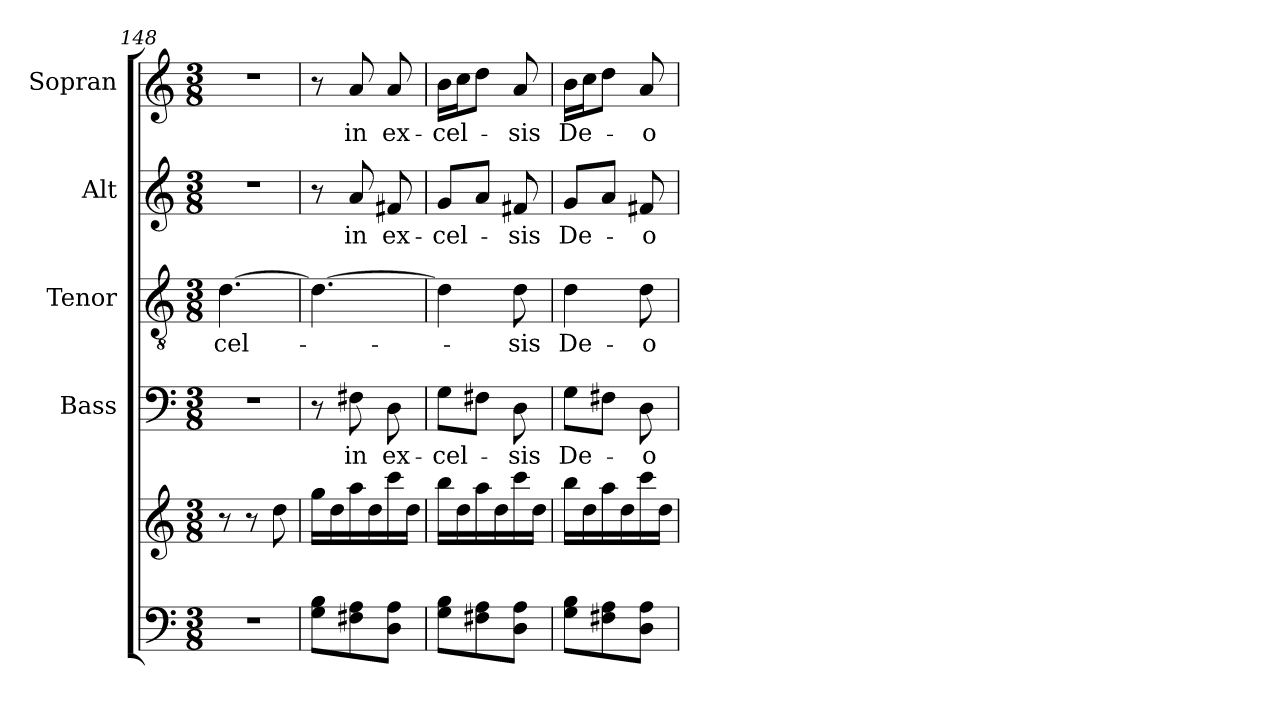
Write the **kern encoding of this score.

**kern	**kern	**kern	**text	**kern	**text	**kern	**text	**kern	**text
*part5	*part5	*part4	*part4	*part3	*part3	*part2	*part2	*part1	*part1
*staff6	*staff5	*staff4	*staff4	*staff3	*staff3	*staff2	*staff2	*staff1	*staff1
*	*	*I"Bass	*	*I"Tenor	*	*I"Alt	*	*I"Sopran	*
*	*	*I'B.	*	*I'T.	*	*I'A.	*	*I'S.	*
*clefF4	*clefG2	*clefF4	*	*clefGv2	*	*clefG2	*	*clefG2	*
*k[]	*k[]	*k[]	*	*k[]	*	*k[]	*	*k[]	*
*C:	*C:	*C:	*	*C:	*	*C:	*	*C:	*
*M3/8	*M3/8	*M3/8	*	*M3/8	*	*M3/8	*	*M3/8	*
=148	=148	=148	=148	=148	=148	=148	=148	=148	=148
!	!	!	!	!	!LO:LY:b	!	!	!	!
4.r	8r	4.r	.	[4.d\	-cel-	4.r	.	4.r	.
.	8r	.	.	.	.	.	.	.	.
.	8dd\	.	.	.	.	.	.	.	.
=149	=149	=149	=149	=149	=149	=149	=149	=149	=149
8G\ 8B\L	16gg\LL	8r	.	4.d\_	.	8r	.	8r	.
.	16dd\	.	.	.	.	.	.	.	.
!	!	!	!LO:LY:b	!	!	!	!LO:LY:b	!	!LO:LY:b
8F#X\ 8A\	16aa\	8F#X\	in	.	.	8a/	in	8a/	in
.	16dd\	.	.	.	.	.	.	.	.
!	!	!	!LO:LY:b	!	!	!	!LO:LY:b	!	!LO:LY:b
8D\ 8A\J	16ccc\	8D\	ex-	.	.	8f#X/	ex-	8a/	ex-
.	16dd\JJ	.	.	.	.	.	.	.	.
=150	=150	=150	=150	=150	=150	=150	=150	=150	=150
!	!	!	!LO:LY:b	!	!	!	!LO:LY:b	!	!LO:LY:b
8G\ 8B\L	16bb\LL	8G\L	-cel-	4d\]	.	8g/L	-cel-	16b\LL	-cel-
.	16dd\	.	.	.	.	.	.	16cc\J	.
8F#X\ 8A\	16aa\	8F#X\J	.	.	.	8a/J	.	8dd\J	.
.	16dd\	.	.	.	.	.	.	.	.
!	!	!	!LO:LY:b	!	!LO:LY:b	!	!LO:LY:b	!	!LO:LY:b
8D\ 8A\J	16ccc\	8D\	-sis	8d\	-sis	8f#X/	-sis	8a/	-sis
.	16dd\JJ	.	.	.	.	.	.	.	.
=151	=151	=151	=151	=151	=151	=151	=151	=151	=151
!	!	!	!LO:LY:b	!	!LO:LY:b	!	!LO:LY:b	!	!LO:LY:b
8G\ 8B\L	16bb\LL	8G\L	De-	4d\	De-	8g/L	De-	16b\LL	De-
.	16dd\	.	.	.	.	.	.	16cc\J	.
8F#X\ 8A\	16aa\	8F#X\J	.	.	.	8a/J	.	8dd\J	.
.	16dd\	.	.	.	.	.	.	.	.
!	!	!	!LO:LY:b	!	!LO:LY:b	!	!LO:LY:b	!	!LO:LY:b
8D\ 8A\J	16ccc\	8D\	-o	8d\	-o	8f#X/	-o	8a/	-o
.	16dd\JJ	.	.	.	.	.	.	.	.
=	=	=	=	=	=	=	=	=	=
*-	*-	*-	*-	*-	*-	*-	*-	*-	*-
